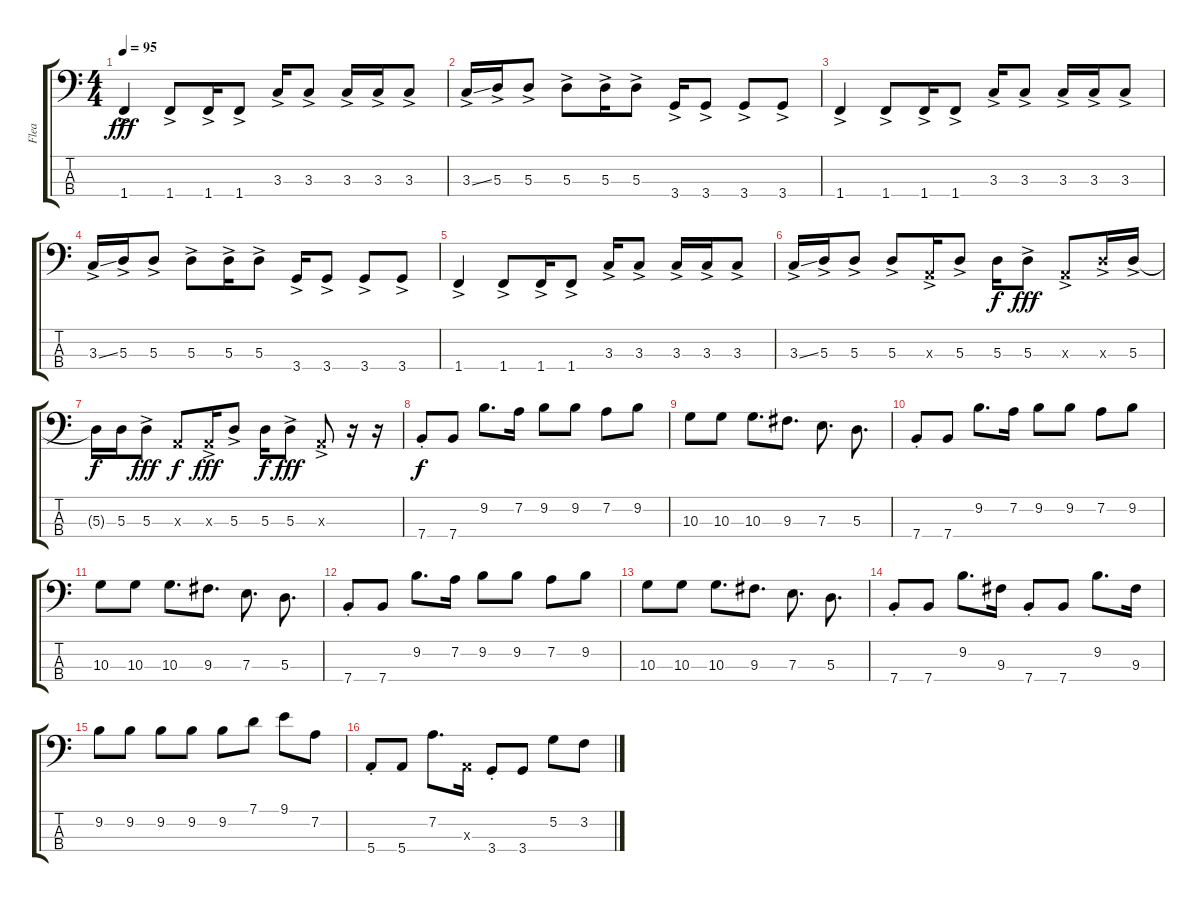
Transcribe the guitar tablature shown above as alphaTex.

\track ("Flea" "Flea") {instrument electricbassfinger}
\staff {score tabs}
\tuning (G2 D2 A1 E1) {hide}
\ts (4 4)
\tempo 95
\clef f4
\ks c
1.4{ac}.4{dy fff} 1.4{ac}.8 1.4{ac}.16 1.4{ac}.8 3.3{ac}.16 3.3{ac}.8 3.3{ac}.16 3.3{ac}.16 3.3{ac}.8 |
3.3{ss ac}.16 5.3{ac}.16 5.3{ac}.8 5.3{ac}.8 5.3{ac}.16 5.3{ac}.8 3.4{ac}.16 3.4{ac}.8 3.4{ac}.8 3.4{ac}.8 |
1.4{ac}.4 1.4{ac}.8 1.4{ac}.16 1.4{ac}.8 3.3{ac}.16 3.3{ac}.8 3.3{ac}.16 3.3{ac}.16 3.3{ac}.8 |
3.3{ss ac}.16 5.3{ac}.16 5.3{ac}.8 5.3{ac}.8 5.3{ac}.16 5.3{ac}.8 3.4{ac}.16 3.4{ac}.8 3.4{ac}.8 3.4{ac}.8 |
1.4{ac}.4 1.4{ac}.8 1.4{ac}.16 1.4{ac}.8 3.3{ac}.16 3.3{ac}.8 3.3{ac}.16 3.3{ac}.16 3.3{ac}.8 |
3.3{ss ac}.16 5.3{ac}.16 5.3{ac}.8 5.3{ac}.8 0.3{ac x}.16 5.3{ac}.8 5.3.16{dy f} 5.3{ac}.8{dy fff} 0.3{ac x}.8 5.3{ac x}.16 5.3{ac}.16 |
5.3{t}.16{dy f} 5.3.16 5.3{ac}.8{dy fff} 0.3{x}.8{dy f} 0.3{ac x}.16{dy fff} 5.3{ac}.8 5.3.16{dy f} 5.3{ac}.8{dy fff} 0.3{ac x}.8 r.16 r.16 |
7.4{st}.8{dy f} 7.4.8 9.2.8{d} 7.2.16 9.2.8 9.2.8 7.2.8 9.2.8 |
10.3.8 10.3.8 10.3.8{d} 9.3.8{d} 7.3.8{d} 5.3.8{d} |
7.4{st}.8 7.4.8 9.2.8{d} 7.2.16 9.2.8 9.2.8 7.2.8 9.2.8 |
10.3.8 10.3.8 10.3.8{d} 9.3.8{d} 7.3.8{d} 5.3.8{d} |
7.4{st}.8 7.4.8 9.2.8{d} 7.2.16 9.2.8 9.2.8 7.2.8 9.2.8 |
10.3.8 10.3.8 10.3.8{d} 9.3.8{d} 7.3.8{d} 5.3.8{d} |
7.4{st}.8 7.4.8 9.2.8{d} 9.3.16 7.4{st}.8 7.4.8 9.2.8{d} 9.3.16 |
9.2.8 9.2.8 9.2.8 9.2.8 9.2.8 7.1.8 9.1.8 7.2.8 |
5.4{st}.8 5.4.8 7.2.8{d} 0.3{x}.16 3.4{st}.8 3.4.8 5.2.8 3.2.8
